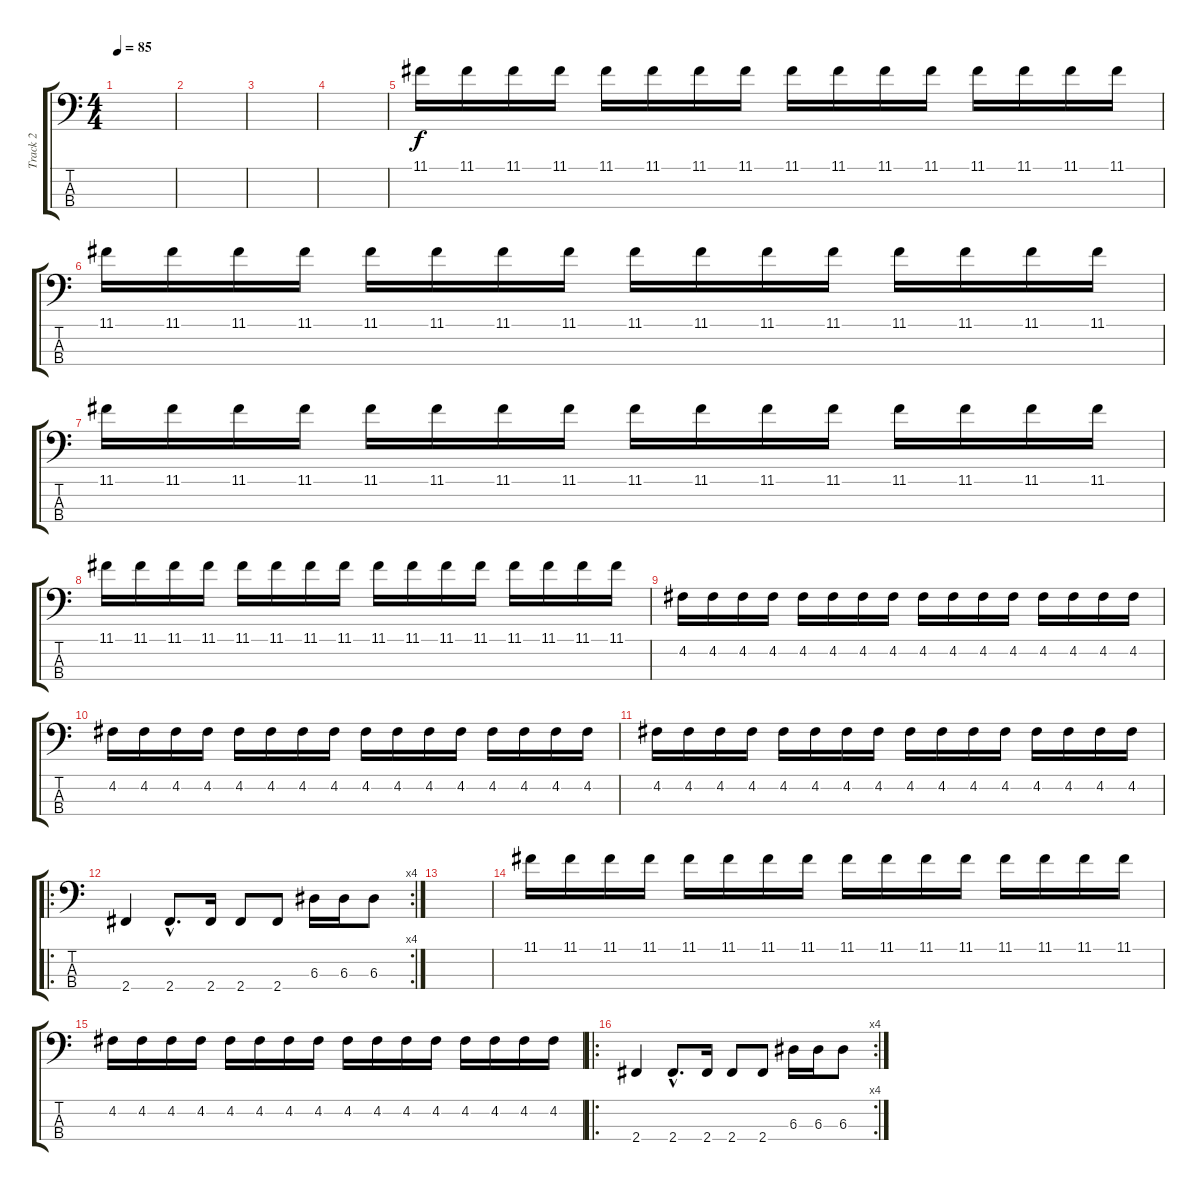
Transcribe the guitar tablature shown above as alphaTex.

\track ("Track 2" "Track 2") {instrument electricbasspick}
\staff {score tabs}
\tuning (G2 D2 A1 E1) {hide}
\ts (4 4)
\tempo 85
\clef f4
\ks c
|
|
|
|
11.1.16 11.1.16 11.1.16 11.1.16 11.1.16 11.1.16 11.1.16 11.1.16 11.1.16 11.1.16 11.1.16 11.1.16 11.1.16 11.1.16 11.1.16 11.1.16 |
11.1.16 11.1.16 11.1.16 11.1.16 11.1.16 11.1.16 11.1.16 11.1.16 11.1.16 11.1.16 11.1.16 11.1.16 11.1.16 11.1.16 11.1.16 11.1.16 |
11.1.16 11.1.16 11.1.16 11.1.16 11.1.16 11.1.16 11.1.16 11.1.16 11.1.16 11.1.16 11.1.16 11.1.16 11.1.16 11.1.16 11.1.16 11.1.16 |
11.1.16 11.1.16 11.1.16 11.1.16 11.1.16 11.1.16 11.1.16 11.1.16 11.1.16 11.1.16 11.1.16 11.1.16 11.1.16 11.1.16 11.1.16 11.1.16 |
4.2.16 4.2.16 4.2.16 4.2.16 4.2.16 4.2.16 4.2.16 4.2.16 4.2.16 4.2.16 4.2.16 4.2.16 4.2.16 4.2.16 4.2.16 4.2.16 |
4.2.16 4.2.16 4.2.16 4.2.16 4.2.16 4.2.16 4.2.16 4.2.16 4.2.16 4.2.16 4.2.16 4.2.16 4.2.16 4.2.16 4.2.16 4.2.16 |
4.2.16 4.2.16 4.2.16 4.2.16 4.2.16 4.2.16 4.2.16 4.2.16 4.2.16 4.2.16 4.2.16 4.2.16 4.2.16 4.2.16 4.2.16 4.2.16 |
\ro
\rc 4
2.4.4 2.4{hac}.8{d} 2.4.16 2.4.8 2.4.8 6.3.16 6.3.16 6.3.8 |
|
11.1.16 11.1.16 11.1.16 11.1.16 11.1.16 11.1.16 11.1.16 11.1.16 11.1.16 11.1.16 11.1.16 11.1.16 11.1.16 11.1.16 11.1.16 11.1.16 |
4.2.16 4.2.16 4.2.16 4.2.16 4.2.16 4.2.16 4.2.16 4.2.16 4.2.16 4.2.16 4.2.16 4.2.16 4.2.16 4.2.16 4.2.16 4.2.16 |
\ro
\rc 4
2.4.4 2.4{hac}.8{d} 2.4.16 2.4.8 2.4.8 6.3.16 6.3.16 6.3.8
